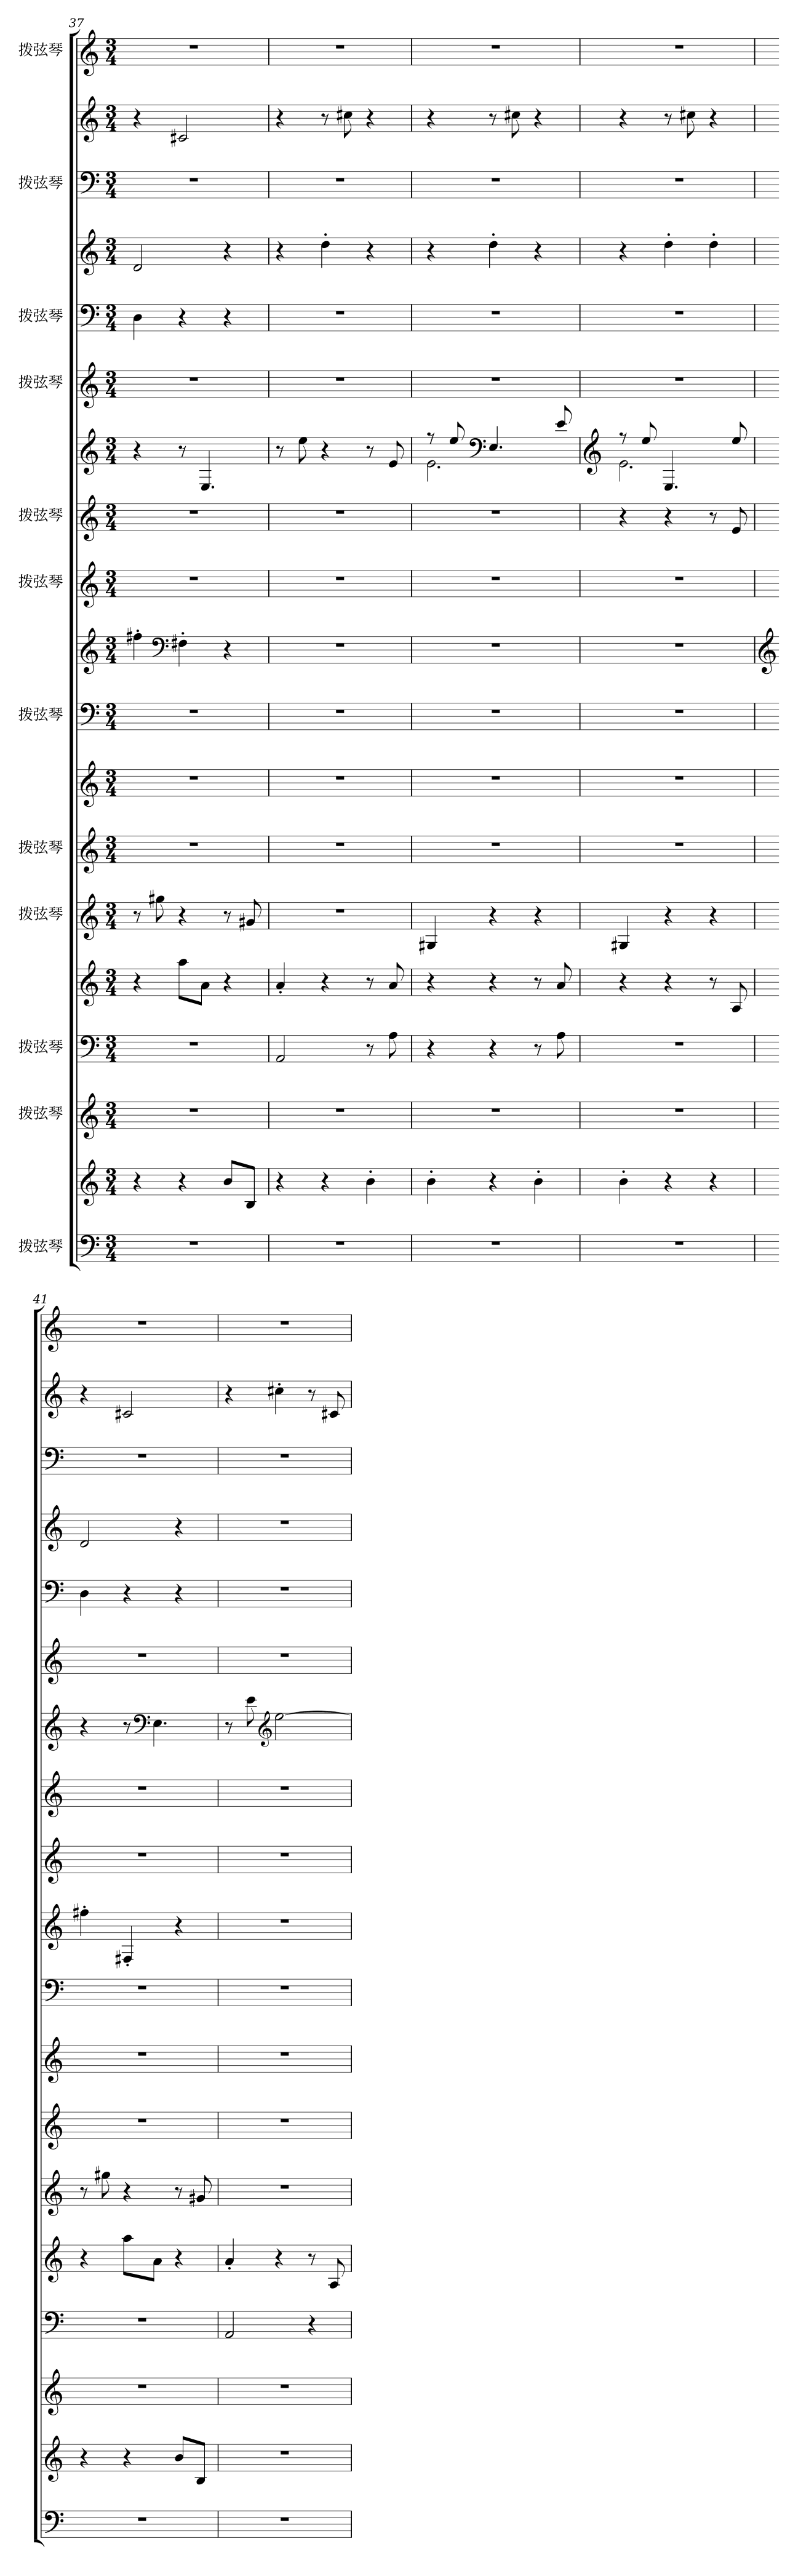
**kern	**kern	**kern	**kern	**kern	**kern	**kern	**kern	**kern	**kern	**kern	**kern	**kern	**kern	**kern	**kern	**kern	**kern	**kern
*part12	*part12	*part11	*part10	*part10	*part9	*part8	*part8	*part7	*part7	*part6	*part5	*part5	*part4	*part3	*part3	*part2	*part2	*part1
*staff19	*staff18	*staff17	*staff16	*staff15	*staff14	*staff13	*staff12	*staff11	*staff10	*staff9	*staff8	*staff7	*staff6	*staff5	*staff4	*staff3	*staff2	*staff1
*I"拨弦琴	*	*I"拨弦琴	*I"拨弦琴	*	*I"拨弦琴	*I"拨弦琴	*	*I"拨弦琴	*	*I"拨弦琴	*I"拨弦琴	*	*I"拨弦琴	*I"拨弦琴	*	*I"拨弦琴	*	*I"拨弦琴
!!LO:PB:g=z
*clefF4	*clefG2	*clefG2	*clefF4	*clefG2	*clefG2	*clefG2	*clefG2	*clefF4	*clefG2	*clefG2	*clefG2	*clefG2	*clefG2	*clefF4	*clefG2	*clefF4	*clefG2	*clefG2
*k[]	*k[]	*k[]	*k[]	*k[]	*k[]	*k[]	*k[]	*k[]	*k[]	*k[]	*k[]	*k[]	*k[]	*k[]	*k[]	*k[]	*k[]	*k[]
*M3/4	*M3/4	*M3/4	*M3/4	*M3/4	*M3/4	*M3/4	*M3/4	*M3/4	*M3/4	*M3/4	*M3/4	*M3/4	*M3/4	*M3/4	*M3/4	*M3/4	*M3/4	*M3/4
=37	=37	=37	=37	=37	=37	=37	=37	=37	=37	=37	=37	=37	=37	=37	=37	=37	=37	=37
2.r	4r	2.r	2.r	4r	8r	2.r	2.r	2.r	4ff#X'\	2.r	2.r	4r	2.r	4D\	2d/	2.r	4r	2.r
.	.	.	.	.	8gg#X\	.	.	.	.	.	.	.	.	.	.	.	.	.
*	*	*	*	*	*	*	*	*	*clefF4	*	*	*	*	*	*	*	*	*
.	4r	.	.	8aa\L	4r	.	.	.	4F#X'\	.	.	8r	.	4r	.	.	2c#X/	.
.	.	.	.	8a\J	.	.	.	.	.	.	.	4.E/	.	.	.	.	.	.
.	8b/L	.	.	4r	8r	.	.	.	4r	.	.	.	.	4r	4r	.	.	.
.	8B/J	.	.	.	8g#X/	.	.	.	.	.	.	.	.	.	.	.	.	.
=38	=38	=38	=38	=38	=38	=38	=38	=38	=38	=38	=38	=38	=38	=38	=38	=38	=38	=38
2.r	4r	2.r	2AA/	4a'/	2.r	2.r	2.r	2.r	2.r	2.r	2.r	8r	2.r	2.r	4r	2.r	4r	2.r
.	.	.	.	.	.	.	.	.	.	.	.	8ee\	.	.	.	.	.	.
.	4r	.	.	4r	.	.	.	.	.	.	.	4r	.	.	4dd'\	.	8r	.
.	.	.	.	.	.	.	.	.	.	.	.	.	.	.	.	.	8cc#X\	.
.	4b'\	.	8r	8r	.	.	.	.	.	.	.	8r	.	.	4r	.	4r	.
.	.	.	8A\	8a/	.	.	.	.	.	.	.	8e/	.	.	.	.	.	.
=39	=39	=39	=39	=39	=39	=39	=39	=39	=39	=39	=39	=39	=39	=39	=39	=39	=39	=39
*	*	*	*	*	*	*	*	*	*	*	*	*^	*	*	*	*	*	*
2.r	4b'\	2.r	4r	4r	4G#X/	2.r	2.r	2.r	2.r	2.r	2.r	8r	2.e\	2.r	2.r	4r	2.r	4r	2.r
.	.	.	.	.	.	.	.	.	.	.	.	8ee/	.	.	.	.	.	.	.
*	*	*	*	*	*	*	*	*	*	*	*	*clefF4	*	*	*	*	*	*	*
.	4r	.	4r	4r	4r	.	.	.	.	.	.	4.E/	.	.	.	4dd'\	.	8r	.
.	.	.	.	.	.	.	.	.	.	.	.	.	.	.	.	.	.	8cc#X\	.
.	4b'\	.	8r	8r	4r	.	.	.	.	.	.	.	.	.	.	4r	.	4r	.
.	.	.	8A\	8a/	.	.	.	.	.	.	.	8e/	.	.	.	.	.	.	.
=40	=40	=40	=40	=40	=40	=40	=40	=40	=40	=40	=40	=40	=40	=40	=40	=40	=40	=40	=40
*	*	*	*	*	*	*	*	*	*	*	*	*clefG2	*	*	*	*	*	*	*
2.r	4b'\	2.r	2.r	4r	4G#X/	2.r	2.r	2.r	2.r	2.r	4r	8r	2.e\	2.r	2.r	4r	2.r	4r	2.r
.	.	.	.	.	.	.	.	.	.	.	.	8ee/	.	.	.	.	.	.	.
.	4r	.	.	4r	4r	.	.	.	.	.	4r	4.E/	.	.	.	4dd'\	.	8r	.
.	.	.	.	.	.	.	.	.	.	.	.	.	.	.	.	.	.	8cc#X\	.
.	4r	.	.	8r	4r	.	.	.	.	.	8r	.	.	.	.	4dd'\	.	4r	.
.	.	.	.	8A/	.	.	.	.	.	.	8e/	8ee/	.	.	.	.	.	.	.
*	*	*	*	*	*	*	*	*	*	*	*	*v	*v	*	*	*	*	*	*
!!LO:PB:g=z
=41	=41	=41	=41	=41	=41	=41	=41	=41	=41	=41	=41	=41	=41	=41	=41	=41	=41	=41
*	*	*	*	*	*	*	*	*	*clefG2	*	*	*	*	*	*	*	*	*
2.r	4r	2.r	2.r	4r	8r	2.r	2.r	2.r	4ff#X'\	2.r	2.r	4r	2.r	4D\	2d/	2.r	4r	2.r
.	.	.	.	.	8gg#X\	.	.	.	.	.	.	.	.	.	.	.	.	.
.	4r	.	.	8aa\L	4r	.	.	.	4F#X'/	.	.	8r	.	4r	.	.	2c#X/	.
*	*	*	*	*	*	*	*	*	*	*	*	*clefF4	*	*	*	*	*	*
.	.	.	.	8a\J	.	.	.	.	.	.	.	4.E\	.	.	.	.	.	.
.	8b/L	.	.	4r	8r	.	.	.	4r	.	.	.	.	4r	4r	.	.	.
.	8B/J	.	.	.	8g#X/	.	.	.	.	.	.	.	.	.	.	.	.	.
=42	=42	=42	=42	=42	=42	=42	=42	=42	=42	=42	=42	=42	=42	=42	=42	=42	=42	=42
2.r	2.r	2.r	2AA/	4a'/	2.r	2.r	2.r	2.r	2.r	2.r	2.r	8r	2.r	2.r	2.r	2.r	4r	2.r
.	.	.	.	.	.	.	.	.	.	.	.	8e\	.	.	.	.	.	.
*	*	*	*	*	*	*	*	*	*	*	*	*clefG2	*	*	*	*	*	*
.	.	.	.	4r	.	.	.	.	.	.	.	[2ee\	.	.	.	.	4cc#X'\	.
.	.	.	4r	8r	.	.	.	.	.	.	.	.	.	.	.	.	8r	.
.	.	.	.	8A/	.	.	.	.	.	.	.	.	.	.	.	.	8c#X/	.
=	=	=	=	=	=	=	=	=	=	=	=	=	=	=	=	=	=	=
*-	*-	*-	*-	*-	*-	*-	*-	*-	*-	*-	*-	*-	*-	*-	*-	*-	*-	*-
